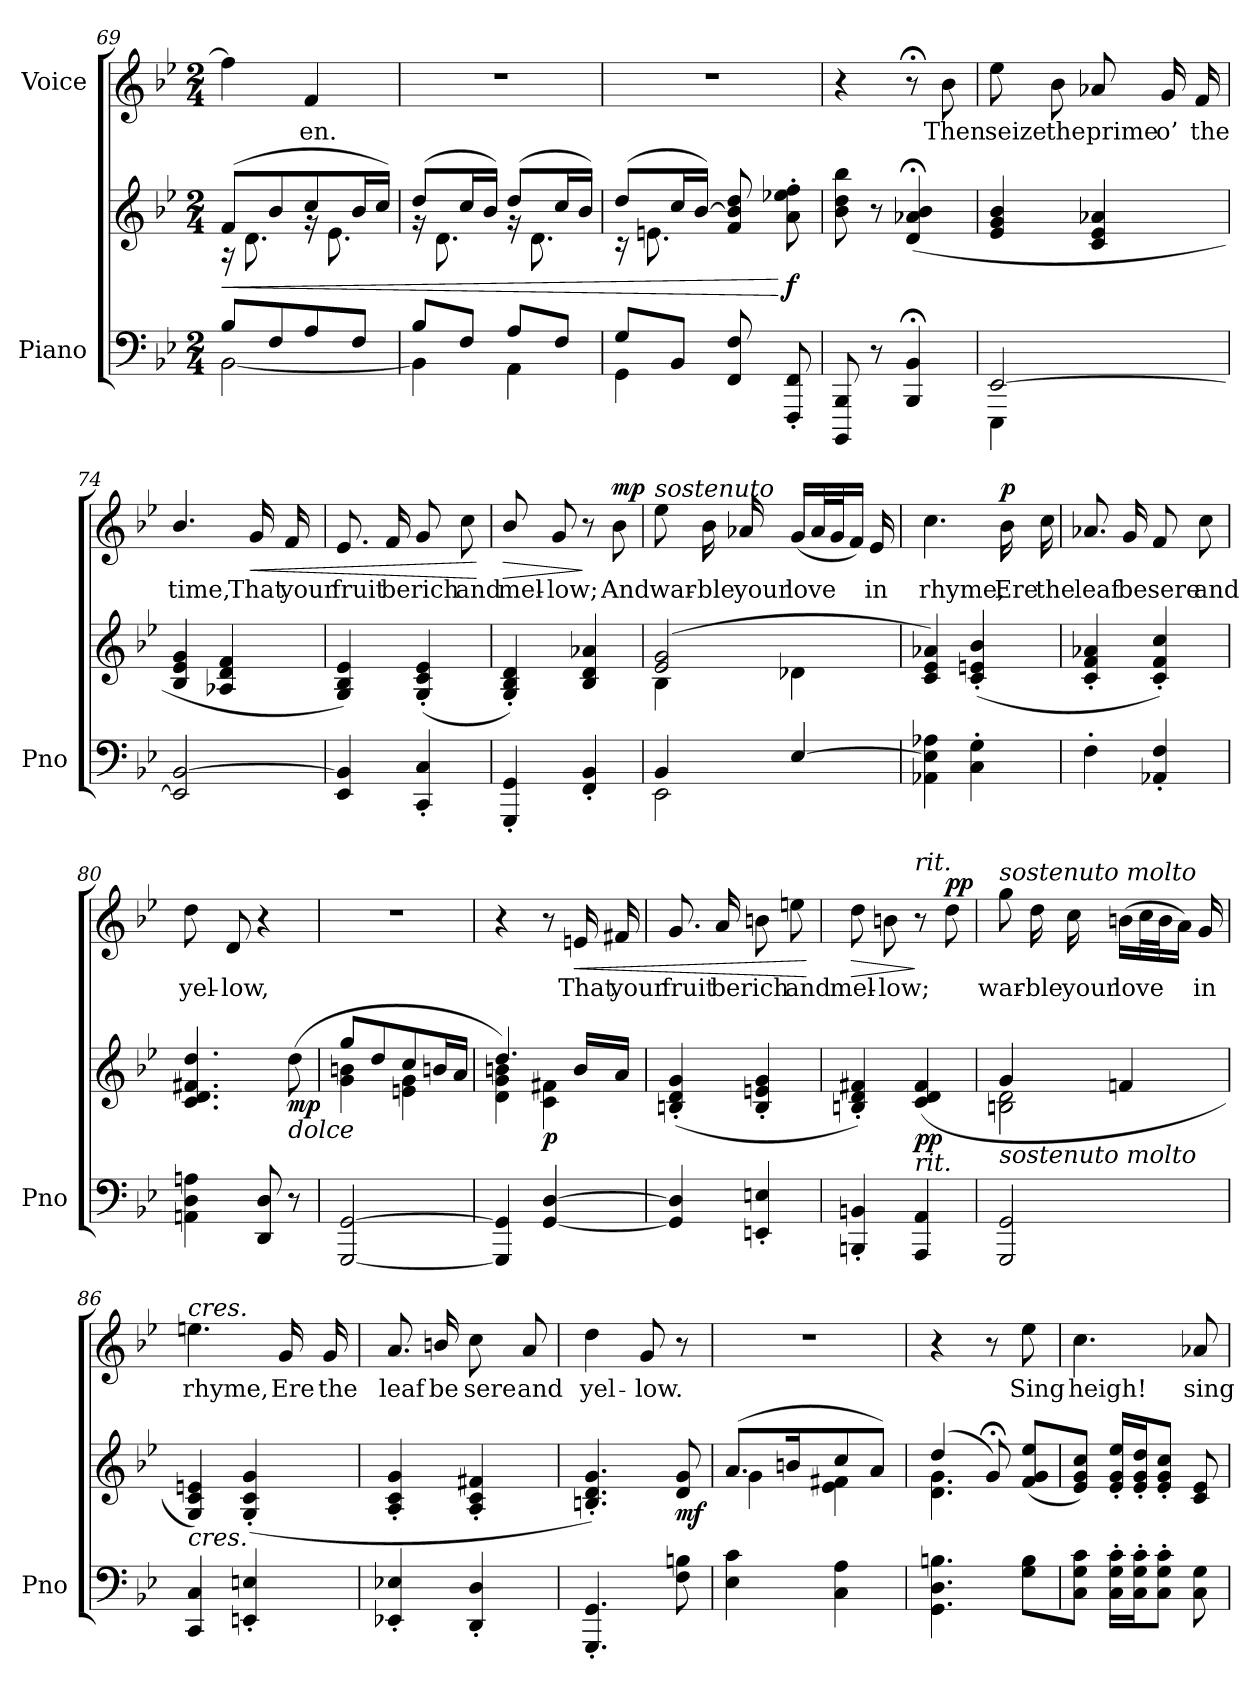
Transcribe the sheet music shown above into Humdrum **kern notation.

**kern	**kern	**dynam	**kern	**text	**dynam
*part2	*part2	*part2	*part1	*part1	*part1
*staff3	*staff2	*staff2/3	*staff1	*staff1	*staff1
*I"Piano	*	*	*I"Voice	*	*
*I'Pno	*	*	*	*	*
*clefF4	*clefG2	*	*clefG2	*	*
*k[b-e-]	*k[b-e-]	*	*k[b-e-]	*	*
*M2/4	*M2/4	*	*M2/4	*	*
*MM109	*MM109	*	*MM109	*	*
=69	=69	=69	=69	=69	=69
*^	*	*	*	*	*
!	!	!	!LO:HP:b	!	!	!
*	*	*^	*	*	*	*
8B-/L	[2BB-\	(>8f/L	16r	<	4ff\]	.	.
.	.	.	8.d\	.	.	.	.
8F/	.	8b-/	.	.	.	.	.
!	!	!	!	!	!	!LO:LY:b	!
8A/	.	8cc/	16rg	.	4f/	-en.	.
.	.	.	8.e-\	.	.	.	.
8F/J	.	16b-/L	.	.	.	.	.
.	.	16cc/JJ)	.	.	.	.	.
=70	=70	=70	=70	=70	=70	=70	=70
8B-/L	4BB-\]	(>8dd/L	16rg	.	2r	.	.
.	.	.	8.d\	.	.	.	.
8F/J	.	16cc/L	.	.	.	.	.
.	.	16b-/JJ)	.	.	.	.	.
8A/L	4AA\	(>8dd/L	16rg	.	.	.	.
.	.	.	8.d\	.	.	.	.
8F/J	.	16cc/L	.	.	.	.	.
.	.	16b-/JJ)	.	.	.	.	.
!!LO:LB:g=z
=71	=71	=71	=71	=71	=71	=71	=71
*	*	*	*	*	*MM109	*	*
*	*	*	*	*	*^	*	*
8G/L	4GG\	(>8dd/L	16r	.	2r	4.ryy	.	.
.	.	.	8.en\	.	.	.	.	.
8BB-/J	.	16cc/L	.	.	.	.	.	.
.	.	[16b-/JJ)	.	.	.	.	.	.
8FF/ 8F/	4ryy	8f/ 8b-/] 8dd/	4ryy	.	.	.	.	.
*	*	*	*	*	*MM106	*	*	*
!	!	!	!	!LO:DY:n=1:b	!	!	!	!
8FFF/' 8FF/'	.	8a\' 8ee-X\' 8ff\'	.	[ f	.	8ryy	.	.
*v	*v	*	*	*	*v	*v	*	*
*	*v	*v	*	*	*	*
=72	=72	=72	=72	=72	=72
8BBBB-/ 8BBB-/	8b-\ 8dd\ 8bb-\	.	4r	.	.
8r	8r	.	.	.	.
!	!	!LO:DY:b	!	!	!
!	!	!LO:DY:n=1:b	!	!	!
!	!	!LO:DY:n=2:b	!	!	!
4BBB-/;< 4BB-/;<	(<4d/;< 4a-X/;< 4b-/;<	other-dynamics p other-dynamics	8r;<	.	.
*	*	*	*MM96	*	*
!	!	!	!	!LO:LY:b	!LO:DY:a
!	!	!	!	!	!LO:DY:n=1:a
!	!	!	!	!	!LO:DY:n=2:a
.	.	.	8b-\	Then	other-dynamics p other-dynamics
=73	=73	=73	=73	=73	=73
*^	*	*	*	*	*
!	!	!	!	!	!LO:LY:b	!
[2EE-/	4EEE-\	4e-/ 4g/ 4b-/	.	8ee-\	seize	.
!	!	!	!	!	!LO:LY:b	!
.	.	.	.	8b-\	the	.
!	!	!	!	!	!LO:LY:b	!
.	4ryy	4c/ 4e-/ 4a-X/	.	8a-X/	prime	.
!	!	!	!	!	!LO:LY:b	!
.	.	.	.	16g/	o’	.
!	!	!	!	!	!LO:LY:b	!
.	.	.	.	16f/	the	.
*v	*v	*	*	*	*	*
=74	=74	=74	=74	=74	=74
!	!	!	!	!LO:LY:b	!
2EE-/] [2BB-/	4B-/ 4e-/ 4g/	.	4.b-/	time,	.
.	4A-X/ 4d/ 4f/	.	.	.	.
!	!	!	!	!LO:LY:b	!LO:HP:b
.	.	.	16g/	That	<
!	!	!	!	!LO:LY:b	!
.	.	.	16f/	your	.
!!LO:LB:g=z
=75	=75	=75	=75	=75	=75
!	!	!	!	!LO:LY:b	!
4EE-/ 4BB-/]	4G/ 4B-/ 4e-/)	.	8.e-/	fruit	.
!	!	!	!	!LO:LY:b	!
.	.	.	16f/	be	.
!	!	!	!	!LO:LY:b	!
4CC/' 4C/'	(<4G/' 4c/' 4e-/'	.	8g/	rich	.
!	!	!	!	!LO:LY:b	!
.	.	.	8cc\	and	.
.	.	.	.	.	[
=76	=76	=76	=76	=76	=76
!	!	!	!	!LO:LY:b	!LO:HP:b
4GGG/' 4GG/'	4G/' 4B-/' 4d/')	.	8b-/	mel-	>
!	!	!	!	!LO:LY:b	!
.	.	.	8g/	-low;	.
4FF/' 4BB-/'	4B-/ 4d/ 4a-X/	.	8r	.	]
*	*	*	*MM94	*	*
!	!	!	!	!LO:LY:b	!LO:DY:a
.	.	.	8b-\	And	mp
=77	=77	=77	=77	=77	=77
*^	*^	*	*	*	*
!	!	!	!	!	!LO:TX:a:i:t=sostenuto	!	!
!	!	!	!	!	!	!LO:LY:b	!
4BB-/	2EE-\	(>2e-/ 2g/	4B-\	.	8ee-\	war-	.
!	!	!	!	!	!	!LO:LY:b	!
.	.	.	.	.	16b-\	-ble	.
!	!	!	!	!	!	!LO:LY:b	!
.	.	.	.	.	16a-X/	your	.
!	!	!	!	!	!	!LO:LY:b	!
[4E-/	.	.	4d-X\	.	(<16g/LL	love	.
.	.	.	.	.	32a-/L	.	.
.	.	.	.	.	32g/J	.	.
.	.	.	.	.	16f/JJ)	.	.
!	!	!	!	!	!	!LO:LY:b	!
.	.	.	.	.	16e-/	in	.
*v	*v	*	*	*	*	*	*
*	*v	*v	*	*	*	*
!!LO:PB:g=z
=78	=78	=78	=78	=78	=78
!	!	!	!	!LO:LY:b	!
4AA-X\ 4E-\] 4A-X\	4c/ 4e-/ 4a-X/)	.	4.cc\	rhyme,	.
4C\' 4G\'	(<4c/' 4en/' 4b-/'	.	.	.	.
*	*	*	*MM96	*	*
!	!	!	!	!LO:LY:b	!LO:DY:a
.	.	.	16b-\	Ere	p
!	!	!	!	!LO:LY:b	!
.	.	.	16cc\	the	.
=79	=79	=79	=79	=79	=79
!	!	!	!	!LO:LY:b	!
4F'\	4c/' 4f/' 4a-X/'	.	8.a-X/	leaf	.
!	!	!	!	!LO:LY:b	!
.	.	.	16g/	be	.
!	!	!	!	!LO:LY:b	!
4AA-X/' 4F/'	4c/' 4f/' 4cc/')	.	8f/	sere	.
!	!	!	!	!LO:LY:b	!
.	.	.	8cc\	and	.
=80	=80	=80	=80	=80	=80
!	!	!	!	!LO:LY:b	!
*	*	*	*^	*	*
4AAn\ 4D\ 4An\	4.c/ 4.d/ 4.f#X/ 4.dd/	.	8dd\	4.ryy	yel-	.
!	!	!	!	!	!LO:LY:b	!
.	.	.	8d/	.	-low,	.
8DD/ 8D/	.	.	4r	.	.	.
*	*	*	*MM94	*	*	*
!	!LO:TX:b:i:t=dolce	!	!	!	!	!
!	!	!LO:DY:b	!	!	!	!
8r	(>8dd\	mp	.	8ryy	.	.
*	*	*	*v	*v	*	*
!!LO:PB:g=z
=81	=81	=81	=81	=81	=81
*	*^	*	*	*	*
[2GGG/ [2GG/	8gg/L	4g\ 4bn\	.	2r	.	.
.	8dd/	.	.	.	.	.
.	8cc/	4en\ 4g\	.	.	.	.
.	16bn/L	.	.	.	.	.
.	16a/JJ	.	.	.	.	.
=82	=82	=82	=82	=82	=82	=82
4GGG/] 4GG/]	4.dd/)	4d\ 4g\ 4bn\	.	4r	.	.
*	*	*	*	*MM96	*	*
!	!	!	!LO:DY:b	!	!	!
[4GG/ [4D/	.	4c\ 4f#X\	p	8r	.	.
!	!	!	!	!	!LO:LY:b	!LO:HP:b
.	16b/LL	.	.	16en/	That	<
!	!	!	!	!	!LO:LY:b	!
.	16a/JJ	.	.	16f#X/	your	.
*	*v	*v	*	*	*	*
=83	=83	=83	=83	=83	=83
!	!	!	!	!LO:LY:b	!
4GG/] 4D/]	(<4Bn/' 4d/' 4g/'	.	8.g/	fruit	.
!	!	!	!	!LO:LY:b	!
.	.	.	16a/	be	.
!	!	!	!	!LO:LY:b	!
4EEn/' 4En/'	4B/' 4en/' 4g/'	.	8bn\	rich	.
!	!	!	!	!LO:LY:b	!
.	.	.	8een\	and	.
.	.	.	.	.	[
=84	=84	=84	=84	=84	=84
!	!	!	!	!LO:LY:b	!LO:HP:b
4BBBn/' 4BBn/'	4Bn/' 4d/' 4f#X/')	.	8dd\	mel-	>
!	!	!	!	!LO:LY:b	!
.	.	.	8bn\	-low;	.
*	*	*	*MM90	*	*
!	!	!	!LO:TX:a:i:t=rit.	!	!
!	!LO:TX:b:i:t=rit.	!	!	!	!
!	!	!LO:DY:b	!	!	!
4AAA/ 4AA/	(>4c/ 4d/ 4f#/	pp	8r	.	]
!	!	!	!	!	!LO:DY:a
.	.	.	8dd\	.	pp
!!LO:LB:g=z
=85	=85	=85	=85	=85	=85
*	*^	*	*	*	*
!	!	!	!	!LO:TX:a:i:t=sostenuto molto	!	!
!	!LO:TX:b:i:t=sostenuto molto	!	!	!	!	!
!	!	!	!	!	!LO:LY:b	!
2GGG/ 2GG/	4g/	2Bn\ 2d\	.	8gg\	war-	.
!	!	!	!	!	!LO:LY:b	!
.	.	.	.	16dd\	-ble	.
!	!	!	!	!	!LO:LY:b	!
.	.	.	.	16cc\	your	.
!	!	!	!	!	!LO:LY:b	!
.	4fn/	.	.	(>16bn\LL	love	.
.	.	.	.	32cc\L	.	.
.	.	.	.	32b\J	.	.
.	.	.	.	16a\JJ)	.	.
*	*	*	*	*MM92	*	*
!	!	!	!	!	!LO:LY:b	!
.	.	.	.	16g/	in	.
*	*v	*v	*	*	*	*
=86	=86	=86	=86	=86	=86
!	!	!	!LO:TX:a:i:t=cres.	!	!
!	!LO:TX:b:i:t=cres.	!	!	!	!
!	!	!	!	!LO:LY:b	!
4CC/ 4C/	4G/ 4c/ 4en/)	.	4.een\	rhyme,	.
4EEn/' 4En/'	(<4G/' 4c/' 4g/'	.	.	.	.
!	!	!	!	!LO:LY:b	!
.	.	.	16g/	Ere	.
!	!	!	!	!LO:LY:b	!
.	.	.	16g/	the	.
=87	=87	=87	=87	=87	=87
*	*	*	*MM94	*	*
!	!	!	!	!LO:LY:b	!
4EE-X/' 4E-X/'	4A/' 4c/' 4g/'	.	8.a/	leaf	.
!	!	!	!	!LO:LY:b	!
.	.	.	16bn/	be	.
!	!	!	!	!LO:LY:b	!
4DD/' 4D/'	4A/' 4c/' 4f#X/'	.	8cc\	sere	.
!	!	!	!	!LO:LY:b	!
.	.	.	8a/	and	.
!!LO:LB:g=z
=88	=88	=88	=88	=88	=88
*	*	*	*MM96	*	*
!	!	!	!	!LO:LY:b	!
4.GGG/' 4.GG/'	4.Bn/' 4.d/' 4.g/')	.	4dd\	yel-	.
!	!	!	!	!LO:LY:b	!
.	.	.	8g/	-low.	.
!	!	!LO:DY:b	!	!	!
8F\ 8Bn\	8d/ 8g/	mf	8r	.	.
=89	=89	=89	=89	=89	=89
*	*^	*	*	*	*
4E-\ 4c\	(>8.a/L	4g\	.	2r	.	.
.	16bn/K	.	.	.	.	.
4C\ 4A\	8cc/	4e-\ 4f#X\	.	.	.	.
.	8a/J)	.	.	.	.	.
=90	=90	=90	=90	=90	=90	=90
4.GG\ 4.D\ 4.Bn\	(>4dd/	4.d\ 4.g\	.	4r	.	.
.	8g;</)	.	.	8r	.	.
!	!	!	!LO:DY:b	!	!LO:LY:b	!
!	!	!	!LO:DY:n=1:b	!	!	!
!	!	!	!LO:DY:n=2:b	!	!	!LO:DY:a
!	!	!	!	!	!	!LO:DY:n=1:a
!	!	!	!	!	!	!LO:DY:n=2:a
8G\ 8B\L	(<8f/ 8g/ 8ee-/L	8ryy	other-dynamics p other-dynamics	8ee-\	Sing	other-dynamics p other-dynamics
=91	=91	=91	=91	=91	=91	=91
!	!	!	!	!	!LO:LY:b	!
*	*v	*v	*	*	*	*
8C\ 8G\ 8c\J	8e-/ 8g/ 8cc/J)	.	4.cc\	heigh!	.
16C\' 16G\' 16c\'LL	16e-/' 16g/' 16ee-/'LL	.	.	.	.
16C\' 16G\' 16c\'J	16e-/' 16g/' 16dd/'J	.	.	.	.
8C\' 8G\' 8c\'J	8e-/' 8g/' 8cc/'J	.	.	.	.
!	!	!	!	!LO:LY:b	!
8C\ 8G\	8c/ 8e-/	.	8a-X/	sing	.
=	=	=	=	=	=
*-	*-	*-	*-	*-	*-
